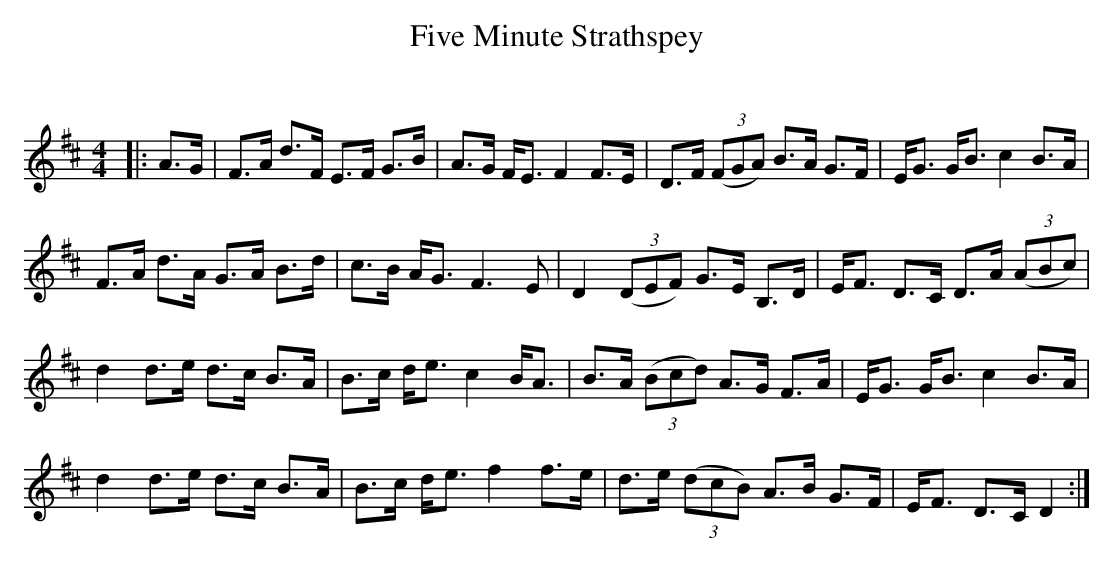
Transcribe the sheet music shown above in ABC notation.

X:1
T: Five Minute Strathspey
C:
Q: 128
K:D
M:4/4
L:1/16
|:A3G|F3A d3F E3F G3B|A3G FE3 F4 F3E|D3F ((3F2G2A2) B3A G3F|EG3 GB3 c4 B3A|
F3A d3A G3A B3d|c3B AG3 F6E2|D4 ((3D2E2F2) G3E B,3D|EF3 D3C D3A ((3A2B2c2) |
d4 d3e d3c B3A|B3c de3 c4 BA3|B3A ((3B2c2d2) A3G F3A|EG3 GB3 c4 B3A|
d4 d3e d3c B3A|B3c de3 f4 f3e|d3e ((3d2c2B2) A3B G3F|EF3 D3C D4:|
